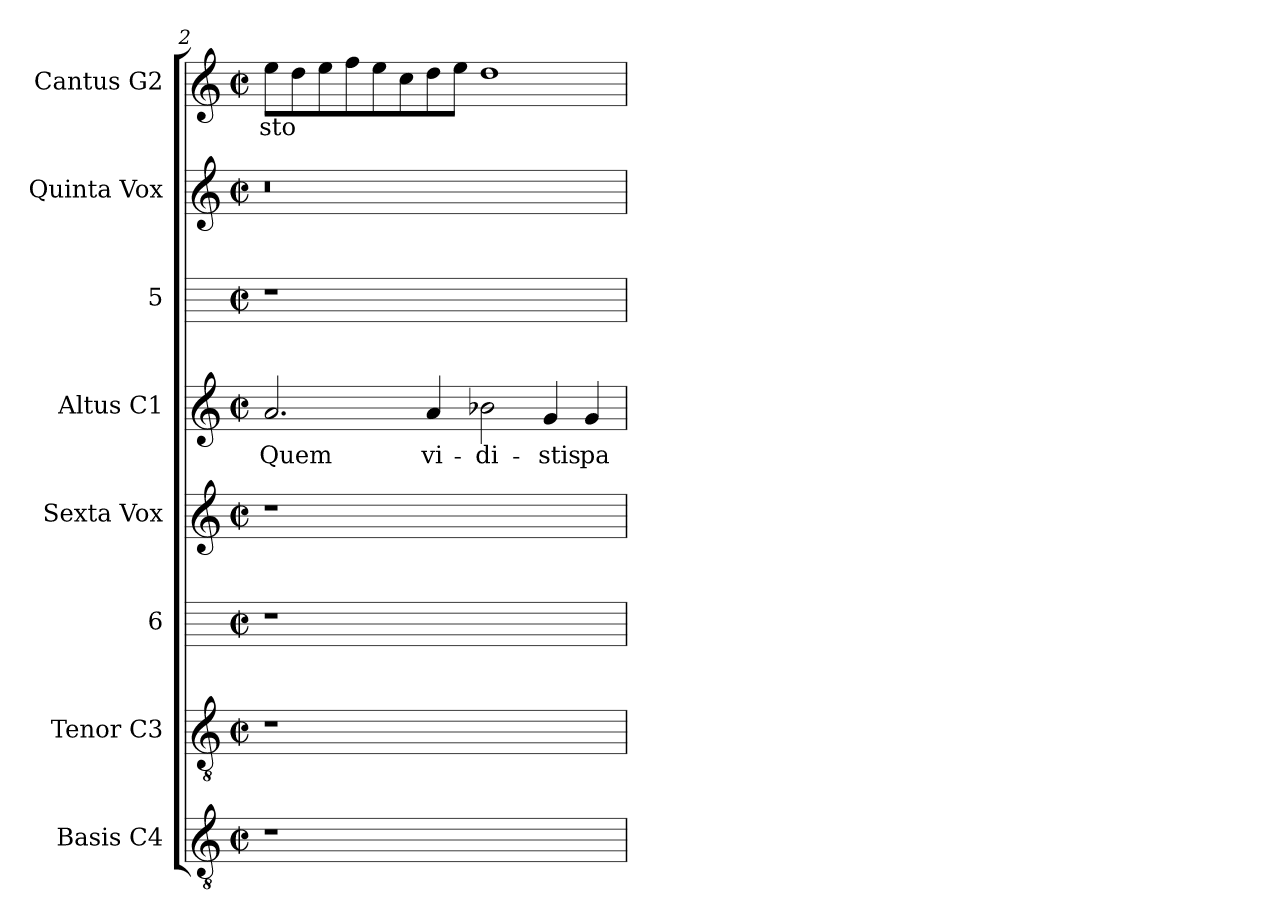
**kern	**kern	**kern	**kern	**kern	**text	**kern	**kern	**kern	**text
*part8	*part7	*part6	*part5	*part4	*part4	*part3	*part2	*part1	*part1
*staff8	*staff7	*staff6	*staff5	*staff4	*staff4	*staff3	*staff2	*staff1	*staff1
*I"Basis  C4	*I"Tenor  C3	*I"6	*I"Sexta  Vox	*I"Altus  C1	*	*I"5	*I"Quinta  Vox	*I"Cantus  G2	*
*I'B	*I'T	*	*	*I'A	*	*	*	*I'C	*
*clefGv2	*clefGv2	*	*clefG2	*clefG2	*	*	*clefG2	*clefG2	*
*k[]	*k[]	*k[]	*k[]	*k[]	*	*k[]	*k[]	*k[]	*
*C:	*C:	*C:	*C:	*C:	*	*C:	*C:	*C:	*
*M2/2	*M2/2	*M2/2	*M2/2	*M2/2	*	*M2/2	*M2/2	*M2/2	*
*met(c|)	*met(c|)	*met(c|)	*met(c|)	*met(c|)	*	*met(c|)	*met(c|)	*met(c|)	*
=2	=2	=2	=2	=2	=2	=2	=2	=2	=2
!	!	!	!	!	!LO:LY:b:cj	!	!	!	!LO:LY:b:cj
1r	1r	1r	1r	2.a/	Quem	1r	0r	8ee\L	-sto-
!	!	!	!	!	!	!	!	!	!LO:LY:b:cj
.	.	.	.	.	.	.	.	8dd\	--
!	!	!	!	!	!	!	!	!	!LO:LY:b:cj
.	.	.	.	.	.	.	.	8ee\	--
!	!	!	!	!	!	!	!	!	!LO:LY:b:cj
.	.	.	.	.	.	.	.	8ff\	--
!	!	!	!	!	!	!	!	!	!LO:LY:b:cj
.	.	.	.	.	.	.	.	8ee\	--
!	!	!	!	!	!	!	!	!	!LO:LY:b:cj
.	.	.	.	.	.	.	.	8cc\	--
!	!	!	!	!	!LO:LY:b:cj	!	!	!	!LO:LY:b:cj
.	.	.	.	4a/	vi-	.	.	8dd\	--
!	!	!	!	!	!	!	!	!	!LO:LY:b:cj
.	.	.	.	.	.	.	.	8ee\J	--
!	!	!	!	!	!LO:LY:b:cj	!	!	!	!LO:LY:b:cj
1ryy	1ryy	1ryy	1ryy	2b-X\	-di-	1ryy	.	1dd	--
!	!	!	!	!	!LO:LY:b:cj	!	!	!	!
.	.	.	.	4g/	-stis	.	.	.	.
!	!	!	!	!	!LO:LY:b:cj	!	!	!	!
.	.	.	.	4g/	pa-	.	.	.	.
=	=	=	=	=	=	=	=	=	=
*-	*-	*-	*-	*-	*-	*-	*-	*-	*-
